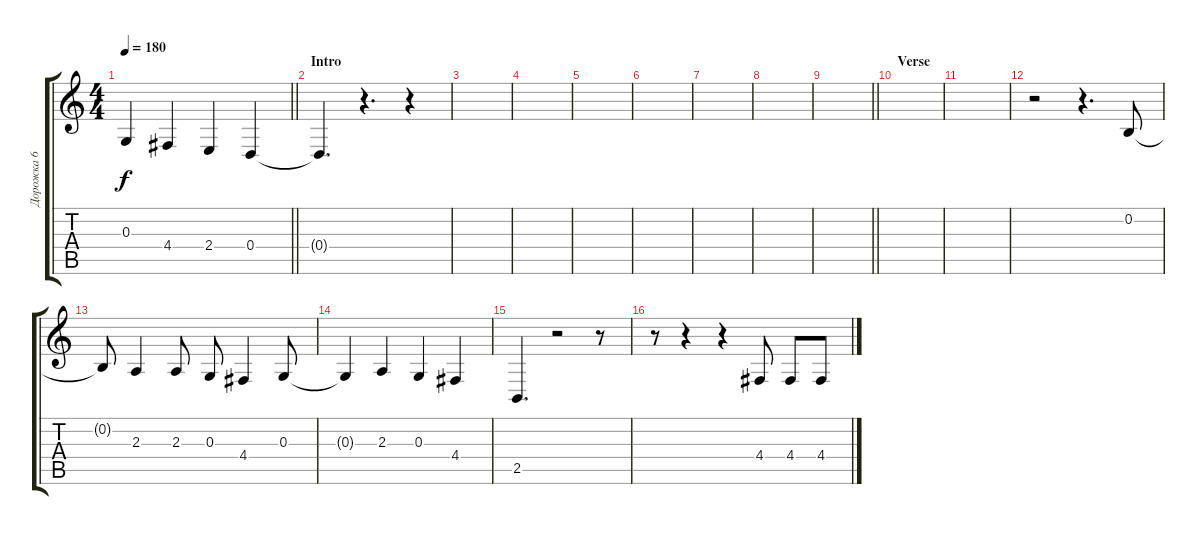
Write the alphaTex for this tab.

\track ("Дорожка 6" "Дорожка 6") {instrument altosax}
\staff {score tabs}
\tuning (E4 B3 G3 D3 A2 E2) {hide}
\ts (4 4)
\tempo 180
\clef g2
\barLineRight lightlight
\ks c
0.3{t}.4{dy f} 4.4.4 2.4.4 0.4.4 |
\section ("" "Intro")
0.4{t}.4{d} r.4{d} r.4 |
|
|
|
|
|
|
\barLineRight lightlight
|
\section ("" "Verse")
|
|
r.2 r.4{d} 0.2.8 |
0.2{t}.8 2.3.4 2.3.8 0.3.8 4.4.4 0.3.8 |
0.3{t}.4 2.3.4 0.3.4 4.4.4 |
2.5.4{d} r.2 r.8 |
r.8 r.4 r.4 4.4.8 4.4.8 4.4.8
